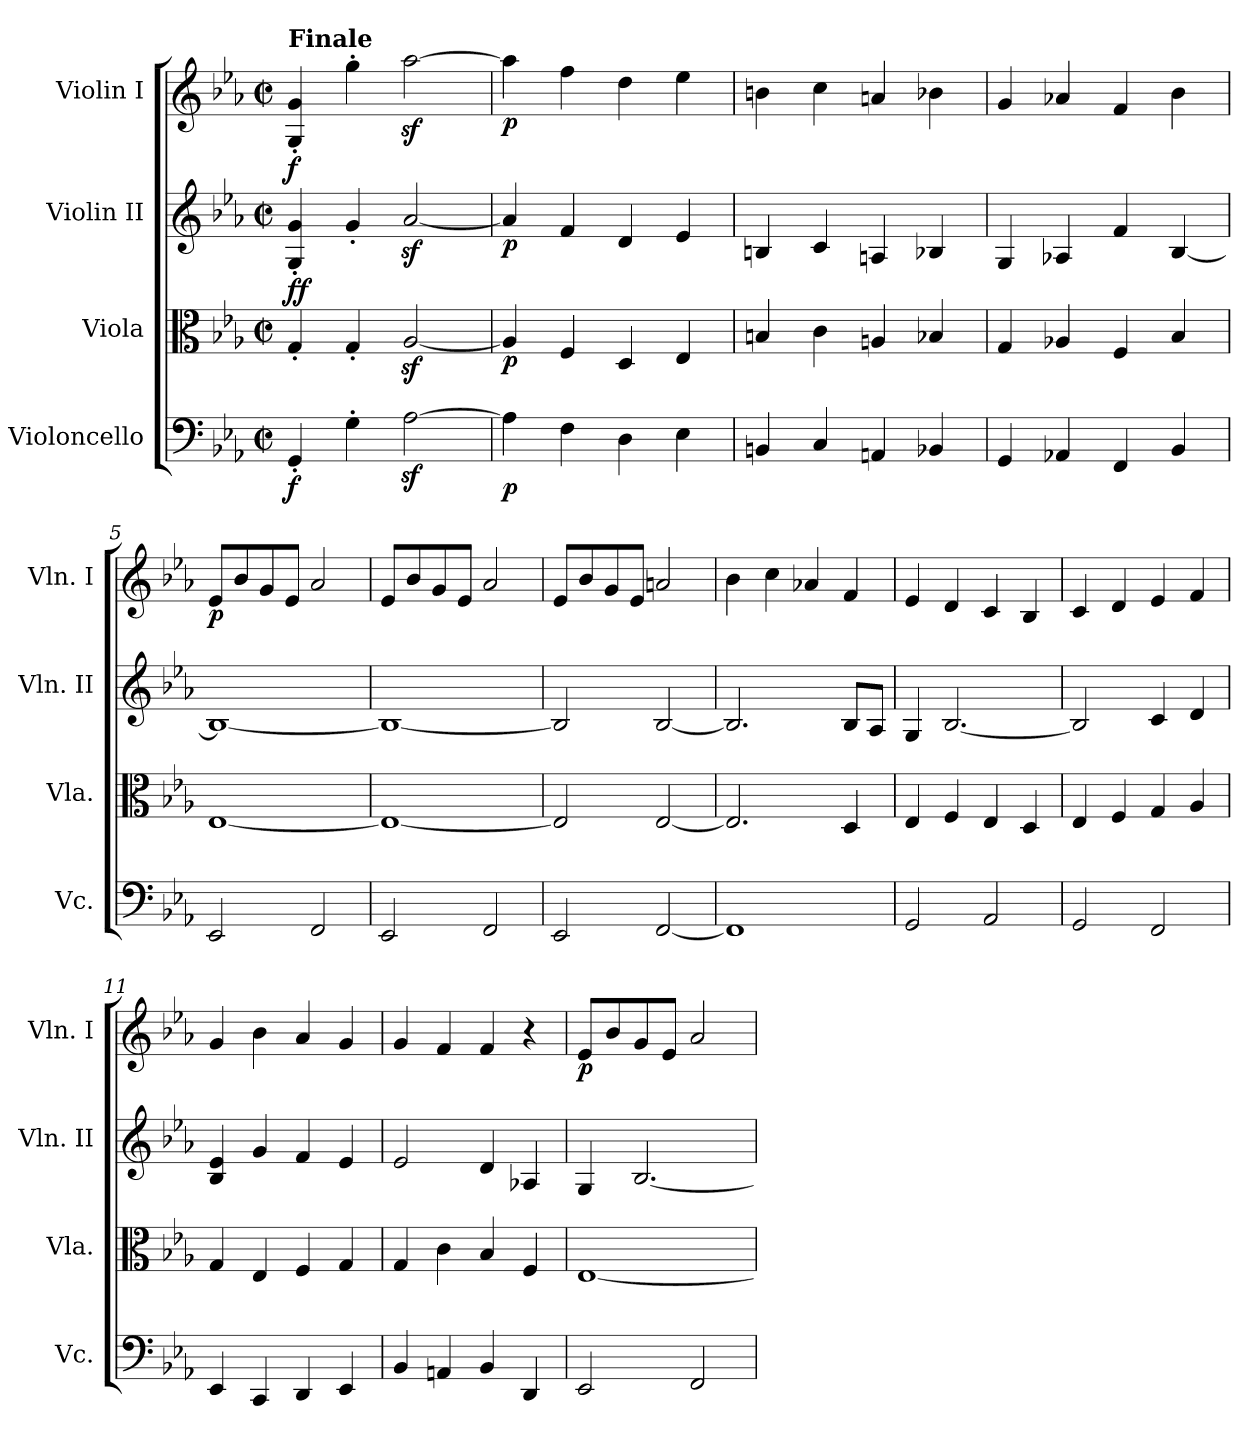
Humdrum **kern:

**kern	**dynam	**kern	**dynam	**kern	**dynam	**kern	**dynam
*part4	*part4	*part3	*part3	*part2	*part2	*part1	*part1
*staff4	*staff4	*staff3	*staff3	*staff2	*staff2	*staff1	*staff1
*I"Violoncello	*	*I"Viola	*	*I"Violin II	*	*I"Violin I	*
*I'Vc.	*	*I'Vla.	*	*I'Vln. II	*	*I'Vln. I	*
*clefF4	*	*clefC3	*	*clefG2	*	*clefG2	*
*k[b-e-a-]	*	*k[b-e-a-]	*	*k[b-e-a-]	*	*k[b-e-a-]	*
*M2/2	*	*M2/2	*	*M2/2	*	*M2/2	*
*met(c|)	*	*met(c|)	*	*met(c|)	*	*met(c|)	*
=1	=1	=1	=1	=1	=1	=1	=1
!	!	!	!	!	!	!LO:TX:a:B:t=Finale	!
!	!LO:DY:b	!	!LO:DY:b	!	!	!	!
!	!	!	!LO:DY:n=1:a	!	!LO:DY:a	!	!
4GG'/	f	4G'/	f f	4G/' 4g/'	f	4G/' 4g/'	.
4G'\	.	4G'/	.	4g'/	.	4gg'\	.
[2A-z<\	.	[2A-z</	.	[2a-z</	.	[2aa-z<\	.
=2	=2	=2	=2	=2	=2	=2	=2
!	!LO:DY:b	!	!LO:DY:b	!	!LO:DY:b	!	!LO:DY:b
4A-\]	p	4A-/]	p	4a-/]	p	4aa-\]	p
4F\	.	4F/	.	4f/	.	4ff\	.
4D\	.	4D/	.	4d/	.	4dd\	.
4E-\	.	4E-/	.	4e-/	.	4ee-\	.
=3	=3	=3	=3	=3	=3	=3	=3
4BBn/	.	4Bn/	.	4Bn/	.	4bn\	.
4C/	.	4c\	.	4c/	.	4cc\	.
4AAn/	.	4An/	.	4An/	.	4an/	.
4BB-X/	.	4B-X/	.	4B-X/	.	4b-X\	.
=4	=4	=4	=4	=4	=4	=4	=4
4GG/	.	4G/	.	4G/	.	4g/	.
4AA-X/	.	4A-X/	.	4A-X/	.	4a-X/	.
4FF/	.	4F/	.	4f/	.	4f/	.
4BB-/	.	4B-/	.	[4B-/	.	4b-\	.
=5	=5	=5	=5	=5	=5	=5	=5
!	!	!	!	!	!	!	!LO:DY:b
2EE-/	.	[1E-	.	1B-_	.	8e-/L	p
.	.	.	.	.	.	8b-/	.
.	.	.	.	.	.	8g/	.
.	.	.	.	.	.	8e-/J	.
2FF/	.	.	.	.	.	2a-/	.
!!LO:LB:g=z
=6	=6	=6	=6	=6	=6	=6	=6
2EE-/	.	1E-_	.	1B-_	.	8e-/L	.
.	.	.	.	.	.	8b-/	.
.	.	.	.	.	.	8g/	.
.	.	.	.	.	.	8e-/J	.
2FF/	.	.	.	.	.	2a-/	.
=7	=7	=7	=7	=7	=7	=7	=7
2EE-/	.	2E-/]	.	2B-/]	.	8e-/L	.
.	.	.	.	.	.	8b-/	.
.	.	.	.	.	.	8g/	.
.	.	.	.	.	.	8e-/J	.
[2FF/	.	[2E-/	.	[2B-/	.	2an/	.
=8	=8	=8	=8	=8	=8	=8	=8
1FF]	.	2.E-/]	.	2.B-/]	.	4b-\	.
.	.	.	.	.	.	4cc\	.
.	.	.	.	.	.	4a-X/	.
.	.	4D/	.	8B-/L	.	4f/	.
.	.	.	.	8A-/J	.	.	.
=9	=9	=9	=9	=9	=9	=9	=9
2GG/	.	4E-/	.	4G/	.	4e-/	.
.	.	4F/	.	[2.B-/	.	4d/	.
2AA-/	.	4E-/	.	.	.	4c/	.
.	.	4D/	.	.	.	4B-/	.
=10	=10	=10	=10	=10	=10	=10	=10
2GG/	.	4E-/	.	2B-/]	.	4c/	.
.	.	4F/	.	.	.	4d/	.
2FF/	.	4G/	.	4c/	.	4e-/	.
.	.	4A-/	.	4d/	.	4f/	.
!!LO:LB:g=z
=11	=11	=11	=11	=11	=11	=11	=11
4EE-/	.	4G/	.	4B-/ 4e-/	.	4g/	.
4CC/	.	4E-/	.	4g/	.	4b-\	.
4DD/	.	4F/	.	4f/	.	4a-/	.
4EE-/	.	4G/	.	4e-/	.	4g/	.
=12	=12	=12	=12	=12	=12	=12	=12
4BB-/	.	4G/	.	2e-/	.	4g/	.
4AAn/	.	4c\	.	.	.	4f/	.
4BB-/	.	4B-/	.	4d/	.	4f/	.
4DD/	.	4F/	.	4A-X/	.	4r	.
=13	=13	=13	=13	=13	=13	=13	=13
!	!	!	!	!	!	!	!LO:DY:b
2EE-/	.	[1E-	.	4G/	.	8e-/L	p
.	.	.	.	.	.	8b-/	.
.	.	.	.	[2.B-/	.	8g/	.
.	.	.	.	.	.	8e-/J	.
2FF/	.	.	.	.	.	2a-/	.
=	=	=	=	=	=	=	=
*-	*-	*-	*-	*-	*-	*-	*-
